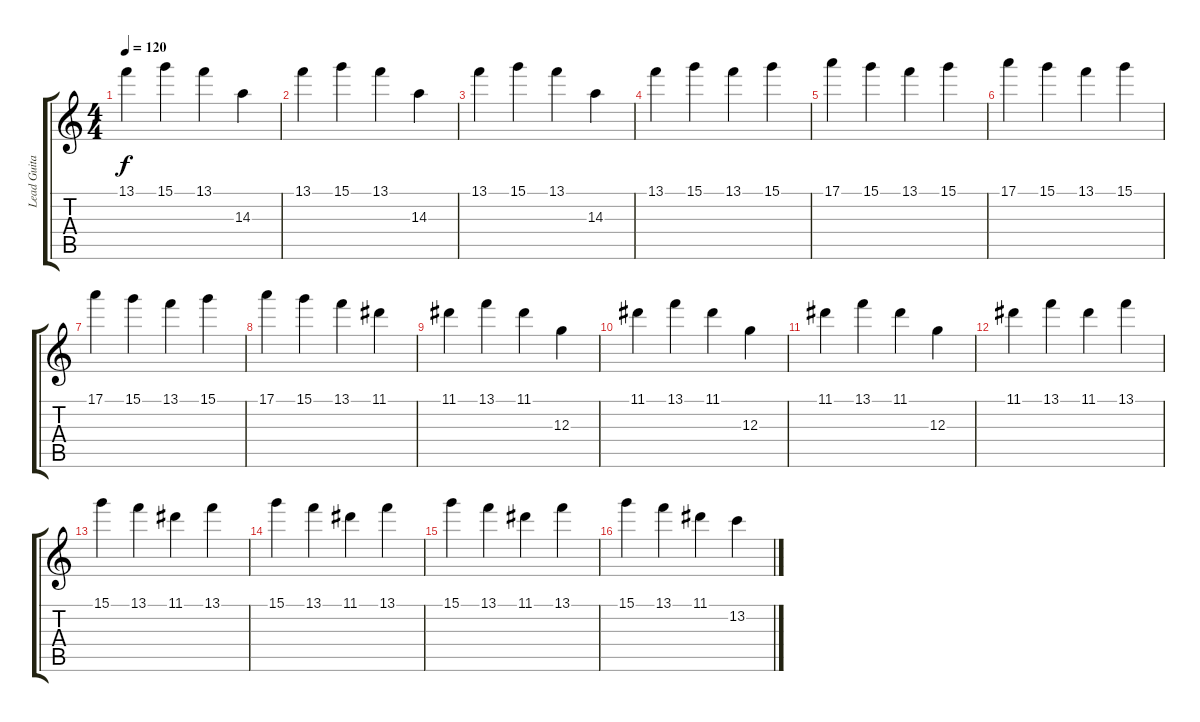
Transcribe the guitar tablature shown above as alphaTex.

\track ("Lead Guitar" "Lead Guita") {instrument distortionguitar}
\staff {score tabs}
\tuning (E4 B3 G3 D3 A2 E2) {hide}
\ts (4 4)
\tempo 120
\clef g2
\ks c
13.1.4{dy f} 15.1.4 13.1.4 14.3.4 |
13.1.4 15.1.4 13.1.4 14.3.4 |
13.1.4 15.1.4 13.1.4 14.3.4 |
13.1.4 15.1.4 13.1.4 15.1.4 |
17.1.4 15.1.4 13.1.4 15.1.4 |
17.1.4 15.1.4 13.1.4 15.1.4 |
17.1.4 15.1.4 13.1.4 15.1.4 |
17.1.4 15.1.4 13.1.4 11.1.4 |
11.1.4 13.1.4 11.1.4 12.3.4 |
11.1.4 13.1.4 11.1.4 12.3.4 |
11.1.4 13.1.4 11.1.4 12.3.4 |
11.1.4 13.1.4 11.1.4 13.1.4 |
15.1.4 13.1.4 11.1.4 13.1.4 |
15.1.4 13.1.4 11.1.4 13.1.4 |
15.1.4 13.1.4 11.1.4 13.1.4 |
15.1.4 13.1.4 11.1.4 13.2.4
